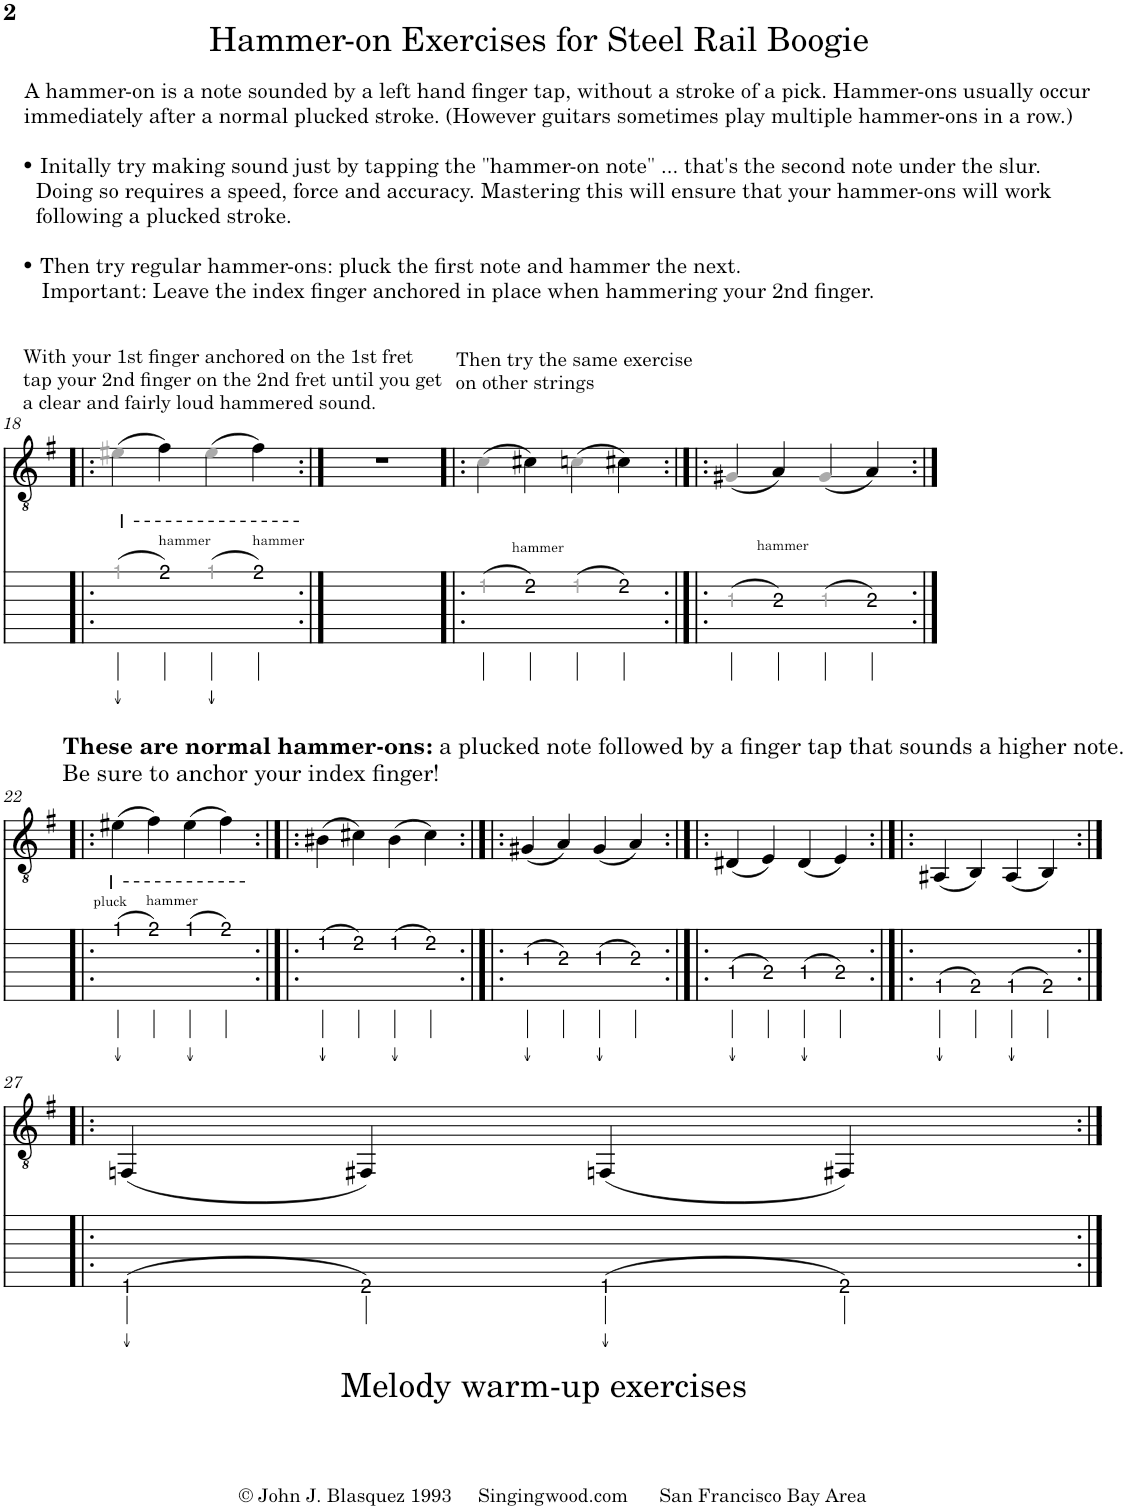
**kern	**text	**kern
*part1	*part1	*part1
*staff2	*staff2	*staff1
*I"Acoustic Guitar	*	*
!!LO:PB:g=z
*	*	*clefGv2
*k[f#]	*	*k[f#]
*M4/4	*	*M4/4
=18!|:	=18!|:	=18!|:
!	!	!LO:TX:a:t=With your 1st finger anchored on the 1st fret
!	!	!LO:TX:a:t=tap your 2nd finger on the 2nd fret until you get
!	!	!LO:TX:a:t=a clear and fairly loud hammered sound.
!LO:TX:a:t=I	!	!
!	!LO:LY:b	!
4e#Xi\	↓	(4e#Xi\
!LO:TX:a:t=hammer	!	!
4f#\	.	4f#\)
!	!LO:LY:b	!
4e#j\	↓	(4e#Z\
!LO:TX:a:t=hammer	!	!
4f#\	.	4f#\)
=19:|!	=19:|!	=19:|!
1r	.	1r
=20!|:	=20!|:	=20!|:
!	!	!LO:TX:a:t=Then try the same exercise
!	!	!LO:TX:a:t=on other strings
4ci\	.	(4ci\
!	!	!LO:TX:b:t=hammer
4c#\	.	4c#X\)
4cZ\	.	(4cnZ\
4c#\	.	4c#X\)
=21:|!|:	=21:|!|:	=21:|!|:
4G#i\	.	(4G#Xi/
!LO:TX:a:t=hammer	!	!
4A\	.	4A/)
4G#Z\	.	(4G#Z/
4A\	.	4A/)
!!LO:LB:g=z
=22:|!|:	=22:|!|:	=22:|!|:
!	!	!LO:TX:a:B:t=These are normal hammer-ons&colon;
!	!	!LO:TX:a:t=a plucked note followed by a finger tap that sounds a higher note.
!	!	!LO:TX:a:t=Be sure to anchor your index finger!
!LO:TX:a:t=pluck	!	!
!LO:TX:a:t=I	!	!
!	!LO:LY:b	!
4e#X\	↓	(4e#X\
!	!	!LO:TX:b:t=hammer
4f#\	.	4f#\)
!	!LO:LY:b	!
4e#\	↓	(4e#\
4f#\	.	4f#\)
=23:|!|:	=23:|!|:	=23:|!|:
!	!LO:LY:b	!
4B#X\	↓	(4B#X\
4c#X\	.	4c#X\)
!	!LO:LY:b	!
4B#\	↓	(4B#\
4c#\	.	4c#\)
=24:|!|:	=24:|!|:	=24:|!|:
!	!LO:LY:b	!
4G#\	↓	(4G#X/
4A\	.	4A/)
!	!LO:LY:b	!
4G#\	↓	(4G#/
4A\	.	4A/)
=25:|!|:	=25:|!|:	=25:|!|:
!	!LO:LY:b	!
4D#X\	↓	(4D#X/
4E\	.	4E/)
!	!LO:LY:b	!
4D#\	↓	(4D#/
4E\	.	4E/)
=26:|!|:	=26:|!|:	=26:|!|:
!	!LO:LY:b	!
4AA#X\	↓	(4AA#X/
4BB\	.	4BB/)
!	!LO:LY:b	!
4AA#\	↓	(4AA#/
4BB\	.	4BB/)
!!LO:LB:g=z
=27:|!|:	=27:|!|:	=27:|!|:
!	!LO:LY:b	!
4FF\	↓	(4FFn/
4FF#\	.	4FF#X/)
!	!LO:LY:b	!
4FF\	↓	(4FFn/
4FF#\	.	4FF#X/)
=:|!	=:|!	=:|!
*-	*-	*-
